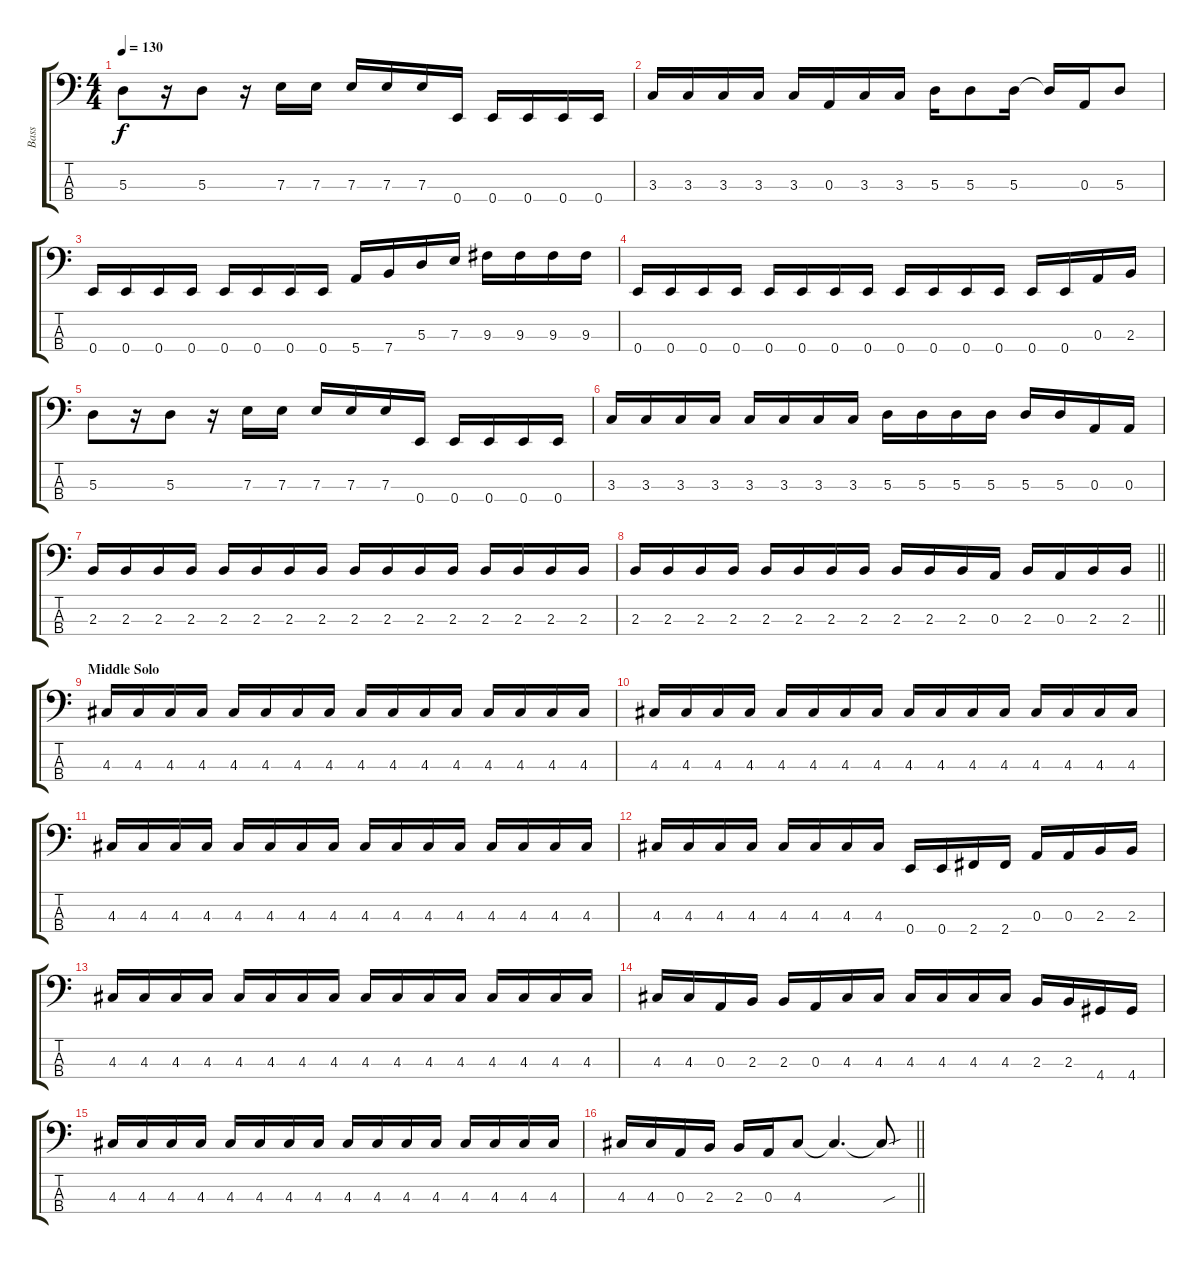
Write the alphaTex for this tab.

\track ("Bass" "Bass") {instrument electricbassfinger}
\staff {score tabs}
\tuning (G2 D2 A1 E1) {hide}
\ts (4 4)
\tempo 130
\clef f4
\ks c
5.3.8{dy f} r.16 5.3.8 r.16 7.3.16 7.3.16 7.3.16 7.3.16 7.3.16 0.4.16 0.4.16 0.4.16 0.4.16 0.4.16 |
3.3.16 3.3.16 3.3.16 3.3.16 3.3.16 0.3.16 3.3.16 3.3.16 5.3.16 5.3.8 5.3.16 5.3{t}.16 0.3.16 5.3.8 |
0.4.16 0.4.16 0.4.16 0.4.16 0.4.16 0.4.16 0.4.16 0.4.16 5.4.16 7.4.16 5.3.16 7.3.16 9.3.16 9.3.16 9.3.16 9.3.16 |
0.4.16 0.4.16 0.4.16 0.4.16 0.4.16 0.4.16 0.4.16 0.4.16 0.4.16 0.4.16 0.4.16 0.4.16 0.4.16 0.4.16 0.3.16 2.3.16 |
5.3.8 r.16 5.3.8 r.16 7.3.16 7.3.16 7.3.16 7.3.16 7.3.16 0.4.16 0.4.16 0.4.16 0.4.16 0.4.16 |
3.3.16 3.3.16 3.3.16 3.3.16 3.3.16 3.3.16 3.3.16 3.3.16 5.3.16 5.3.16 5.3.16 5.3.16 5.3.16 5.3.16 0.3.16 0.3.16 |
2.3.16 2.3.16 2.3.16 2.3.16 2.3.16 2.3.16 2.3.16 2.3.16 2.3.16 2.3.16 2.3.16 2.3.16 2.3.16 2.3.16 2.3.16 2.3.16 |
\barLineRight lightlight
2.3.16 2.3.16 2.3.16 2.3.16 2.3.16 2.3.16 2.3.16 2.3.16 2.3.16 2.3.16 2.3.16 0.3.16 2.3.16 0.3.16 2.3.16 2.3.16 |
\section ("" "Middle Solo")
4.3.16 4.3.16 4.3.16 4.3.16 4.3.16 4.3.16 4.3.16 4.3.16 4.3.16 4.3.16 4.3.16 4.3.16 4.3.16 4.3.16 4.3.16 4.3.16 |
4.3.16 4.3.16 4.3.16 4.3.16 4.3.16 4.3.16 4.3.16 4.3.16 4.3.16 4.3.16 4.3.16 4.3.16 4.3.16 4.3.16 4.3.16 4.3.16 |
4.3.16 4.3.16 4.3.16 4.3.16 4.3.16 4.3.16 4.3.16 4.3.16 4.3.16 4.3.16 4.3.16 4.3.16 4.3.16 4.3.16 4.3.16 4.3.16 |
4.3.16 4.3.16 4.3.16 4.3.16 4.3.16 4.3.16 4.3.16 4.3.16 0.4.16 0.4.16 2.4.16 2.4.16 0.3.16 0.3.16 2.3.16 2.3.16 |
4.3.16 4.3.16 4.3.16 4.3.16 4.3.16 4.3.16 4.3.16 4.3.16 4.3.16 4.3.16 4.3.16 4.3.16 4.3.16 4.3.16 4.3.16 4.3.16 |
4.3.16 4.3.16 0.3.16 2.3.16 2.3.16 0.3.16 4.3.16 4.3.16 4.3.16 4.3.16 4.3.16 4.3.16 2.3.16 2.3.16 4.4.16 4.4.16 |
4.3.16 4.3.16 4.3.16 4.3.16 4.3.16 4.3.16 4.3.16 4.3.16 4.3.16 4.3.16 4.3.16 4.3.16 4.3.16 4.3.16 4.3.16 4.3.16 |
\barLineRight lightlight
4.3.16 4.3.16 0.3.16 2.3.16 2.3.16 0.3.16 4.3.8 4.3{t}.4{d} 4.3{sou t}.8
